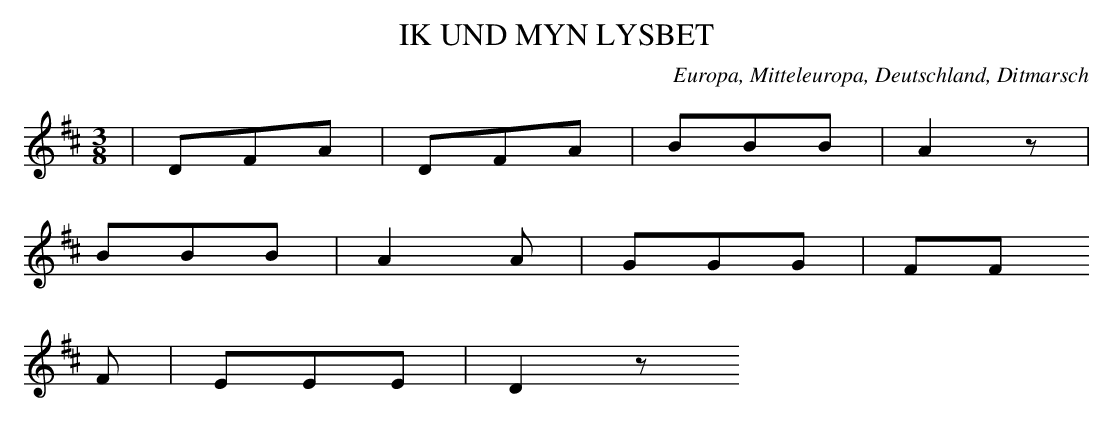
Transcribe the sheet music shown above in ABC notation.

X:1
T: IK UND MYN LYSBET
O: Europa, Mitteleuropa, Deutschland, Ditmarsch
M: 3/8
L: 1/8
K: D
 | DFA | DFA | BBB | A2z |
BBB | A2A | GGG | FF
F | EEE | D2z
